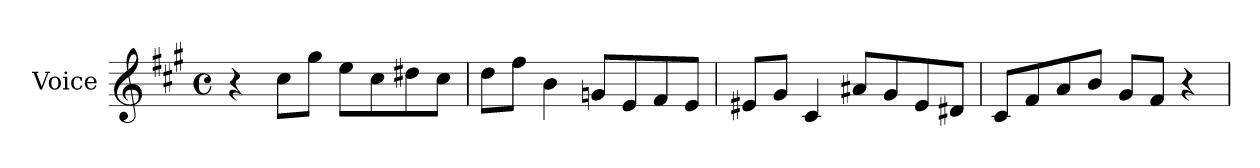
**kern
*part1
*staff1
*I"Voice
*I'Voice
*clefG2
*k[f#c#g#]
*M4/4
*met(c)
=1
4r
8cc#\L
8gg#\J
8ee\L
8cc#\
8dd#X\
8cc#\J
=2
8dd\L
8ff#\J
4b\
8gn/L
8e/
8f#/
8e/J
=3
8e#X/L
8g#/J
4c#/
8a#X/L
8g#/
8e#/
8d#X/J
=4
8c#/L
8f#/
8a/
8b/J
8g#/L
8f#/J
4r
=
*-
